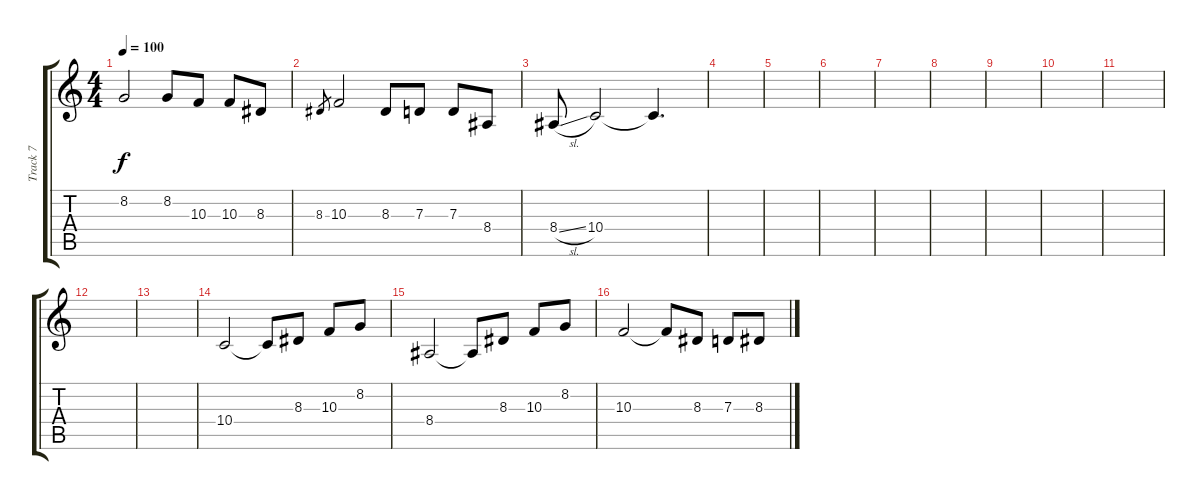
\track ("Track 7" "Track 7") {instrument sopranosax}
\staff {score tabs}
\tuning (E4 B3 G3 D3 A2 E2) {hide}
\ts (4 4)
\tempo 100
\clef g2
\ks c
8.2.2{dy f} 8.2.8 10.3.8 10.3.8 8.3.8 |
8.3.8{gr} 10.3.2 8.3.8 7.3.8 7.3.8 8.4.8 |
8.4{sl}.8 10.4.2 10.4{t}.4{d} |
|
|
|
|
|
|
|
|
|
|
10.4.2 10.4{t}.8 8.3.8 10.3.8 8.2.8 |
8.4.2 8.4{t}.8 8.3.8 10.3.8 8.2.8 |
10.3.2 10.3{t}.8 8.3.8 7.3.8 8.3.8
